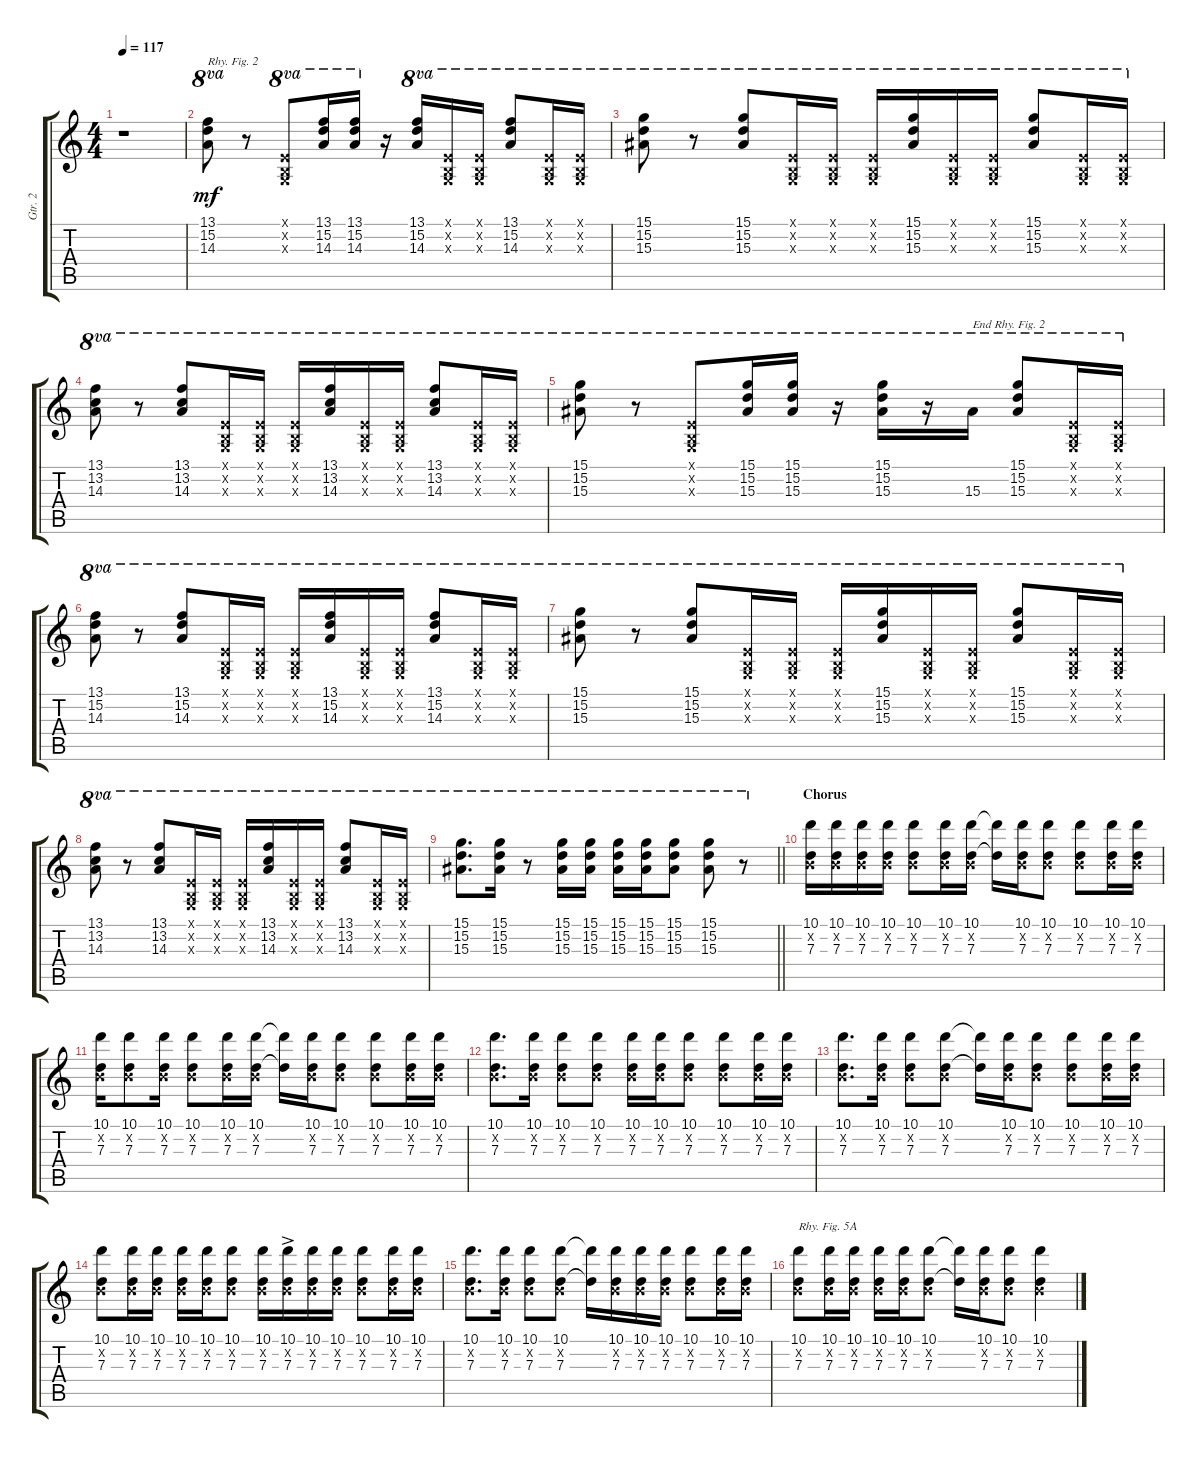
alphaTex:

\track ("Gtr. 2" "Gtr. 2") {instrument electricguitarclean}
\staff {score tabs}
\tuning (E4 B3 G3 D3 A2 E2) {hide}
\ts (4 4)
\tempo 117
\clef g2
\ks c
r.1{dy mf} |
(13.1 15.2 14.3).8{ot 8va txt "Rhy. Fig. 2"} r.8 (0.1{x} 0.2{x} 0.3{x}).8{ot 8va} (13.1 15.2 14.3).16{ot 8va} (13.1 15.2 14.3).16{ot 8va} r.16 (13.1 15.2 14.3).16{ot 8va} (0.1{x} 0.2{x} 0.3{x}).16{ot 8va} (0.1{x} 0.2{x} 0.3{x}).16{ot 8va} (13.1 15.2 14.3).8{ot 8va} (0.1{x} 0.2{x} 0.3{x}).16{ot 8va} (0.1{x} 0.2{x} 0.3{x}).16{ot 8va} |
(15.1 15.2 15.3).8{ot 8va} r.8{ot 8va} (15.1 15.2 15.3).8{ot 8va} (0.1{x} 0.2{x} 0.3{x}).16{ot 8va} (0.1{x} 0.2{x} 0.3{x}).16{ot 8va} (0.1{x} 0.2{x} 0.3{x}).16{ot 8va} (15.1 15.2 15.3).16{ot 8va} (0.1{x} 0.2{x} 0.3{x}).16{ot 8va} (0.1{x} 0.2{x} 0.3{x}).16{ot 8va} (15.1 15.2 15.3).8{ot 8va} (0.1{x} 0.2{x} 0.3{x}).16{ot 8va} (0.1{x} 0.2{x} 0.3{x}).16{ot 8va} |
(13.1 13.2 14.3).8{ot 8va} r.8{ot 8va} (13.1 13.2 14.3).8{ot 8va} (0.1{x} 0.2{x} 0.3{x}).16{ot 8va} (0.1{x} 0.2{x} 0.3{x}).16{ot 8va} (0.1{x} 0.2{x} 0.3{x}).16{ot 8va} (13.1 13.2 14.3).16{ot 8va} (0.1{x} 0.2{x} 0.3{x}).16{ot 8va} (0.1{x} 0.2{x} 0.3{x}).16{ot 8va} (13.1 13.2 14.3).8{ot 8va} (0.1{x} 0.2{x} 0.3{x}).16{ot 8va} (0.1{x} 0.2{x} 0.3{x}).16{ot 8va} |
(15.1 15.2 15.3).8{ot 8va} r.8{ot 8va} (0.1{x} 0.2{x} 0.3{x}).8{ot 8va} (15.1 15.2 15.3).16{ot 8va} (15.1 15.2 15.3).16{ot 8va} r.16{ot 8va} (15.1 15.2 15.3).16{ot 8va} r.16{ot 8va} 15.3.16{ot 8va txt "End Rhy. Fig. 2"} (15.1 15.2 15.3).8{ot 8va} (0.1{x} 0.2{x} 0.3{x}).16{ot 8va} (0.1{x} 0.2{x} 0.3{x}).16{ot 8va} |
(13.1 15.2 14.3).8{ot 8va} r.8{ot 8va} (13.1 15.2 14.3).8{ot 8va} (0.1{x} 0.2{x} 0.3{x}).16{ot 8va} (0.1{x} 0.2{x} 0.3{x}).16{ot 8va} (0.1{x} 0.2{x} 0.3{x}).16{ot 8va} (13.1 15.2 14.3).16{ot 8va} (0.1{x} 0.2{x} 0.3{x}).16{ot 8va} (0.1{x} 0.2{x} 0.3{x}).16{ot 8va} (13.1 15.2 14.3).8{ot 8va} (0.1{x} 0.2{x} 0.3{x}).16{ot 8va} (0.1{x} 0.2{x} 0.3{x}).16{ot 8va} |
(15.1 15.2 15.3).8{ot 8va} r.8{ot 8va} (15.1 15.2 15.3).8{ot 8va} (0.1{x} 0.2{x} 0.3{x}).16{ot 8va} (0.1{x} 0.2{x} 0.3{x}).16{ot 8va} (0.1{x} 0.2{x} 0.3{x}).16{ot 8va} (15.1 15.2 15.3).16{ot 8va} (0.1{x} 0.2{x} 0.3{x}).16{ot 8va} (0.1{x} 0.2{x} 0.3{x}).16{ot 8va} (15.1 15.2 15.3).8{ot 8va} (0.1{x} 0.2{x} 0.3{x}).16{ot 8va} (0.1{x} 0.2{x} 0.3{x}).16{ot 8va} |
(13.1 13.2 14.3).8{ot 8va} r.8{ot 8va} (13.1 13.2 14.3).8{ot 8va} (0.1{x} 0.2{x} 0.3{x}).16{ot 8va} (0.1{x} 0.2{x} 0.3{x}).16{ot 8va} (0.1{x} 0.2{x} 0.3{x}).16{ot 8va} (13.1 13.2 14.3).16{ot 8va} (0.1{x} 0.2{x} 0.3{x}).16{ot 8va} (0.1{x} 0.2{x} 0.3{x}).16{ot 8va} (13.1 13.2 14.3).8{ot 8va} (0.1{x} 0.2{x} 0.3{x}).16{ot 8va} (0.1{x} 0.2{x} 0.3{x}).16{ot 8va} |
\barLineRight lightlight
(15.1 15.2 15.3).8{d ot 8va} (15.1 15.2 15.3).16{ot 8va} r.8{ot 8va} (15.1 15.2 15.3).16{ot 8va} (15.1 15.2 15.3).16{ot 8va} (15.1 15.2 15.3).16{ot 8va} (15.1 15.2 15.3).16{ot 8va} (15.1 15.2 15.3).8{ot 8va} (15.1 15.2 15.3).8{ot 8va} r.8{ot 8va} |
\section ("" "Chorus")
(10.1 0.2{x} 7.3).16 (10.1 0.2{x} 7.3).16 (10.1 0.2{x} 7.3).16 (10.1 0.2{x} 7.3).16 (10.1 0.2{x} 7.3).8 (10.1 0.2{x} 7.3).16 (10.1 0.2{x} 7.3).16 (10.1{t} 7.3{t}).16 (10.1 0.2{x} 7.3).16 (10.1 0.2{x} 7.3).8 (10.1 0.2{x} 7.3).8 (10.1 0.2{x} 7.3).16 (10.1 0.2{x} 7.3).16 |
(10.1 0.2{x} 7.3).16 (10.1 0.2{x} 7.3).8 (10.1 0.2{x} 7.3).16 (10.1 0.2{x} 7.3).8 (10.1 0.2{x} 7.3).16 (10.1 0.2{x} 7.3).16 (10.1{t} 7.3{t}).16 (10.1 0.2{x} 7.3).16 (10.1 0.2{x} 7.3).8 (10.1 0.2{x} 7.3).8 (10.1 0.2{x} 7.3).16 (10.1 0.2{x} 7.3).16 |
(10.1 0.2{x} 7.3).8{d} (10.1 0.2{x} 7.3).16 (10.1 0.2{x} 7.3).8 (10.1 0.2{x} 7.3).8 (10.1 0.2{x} 7.3).16 (10.1 0.2{x} 7.3).16 (10.1 0.2{x} 7.3).8 (10.1 0.2{x} 7.3).8 (10.1 0.2{x} 7.3).16 (10.1 0.2{x} 7.3).16 |
(10.1 0.2{x} 7.3).8{d} (10.1 0.2{x} 7.3).16 (10.1 0.2{x} 7.3).8 (10.1 0.2{x} 7.3).8 (10.1{t} 7.3{t}).16 (10.1 0.2{x} 7.3).16 (10.1 0.2{x} 7.3).8 (10.1 0.2{x} 7.3).8 (10.1 0.2{x} 7.3).16 (10.1 0.2{x} 7.3).16 |
(10.1 0.2{x} 7.3).8 (10.1 0.2{x} 7.3).16 (10.1 0.2{x} 7.3).16 (10.1 0.2{x} 7.3).16 (10.1 0.2{x} 7.3).16 (10.1 0.2{x} 7.3).8 (10.1 0.2{x} 7.3).16 (10.1{ac} 0.2{x} 7.3{ac}).16 (10.1 0.2{x} 7.3).16 (10.1 0.2{x} 7.3).16 (10.1 0.2{x} 7.3).8 (10.1 0.2{x} 7.3).16 (10.1 0.2{x} 7.3).16 |
(10.1 0.2{x} 7.3).8{d} (10.1 0.2{x} 7.3).16 (10.1 0.2{x} 7.3).8 (10.1 0.2{x} 7.3).8 (10.1{t} 7.3{t}).16 (10.1 0.2{x} 7.3).16 (10.1 0.2{x} 7.3).16 (10.1 0.2{x} 7.3).16 (10.1 0.2{x} 7.3).8 (10.1 0.2{x} 7.3).16 (10.1 0.2{x} 7.3).16 |
(10.1 0.2{x} 7.3).8{txt "Rhy. Fig. 5A"} (10.1 0.2{x} 7.3).16 (10.1 0.2{x} 7.3).16 (10.1 0.2{x} 7.3).16 (10.1 0.2{x} 7.3).16 (10.1 0.2{x} 7.3).8 (10.1{t} 7.3{t}).16 (10.1 0.2{x} 7.3).16 (10.1 0.2{x} 7.3).8 (10.1 0.2{x} 7.3).4
